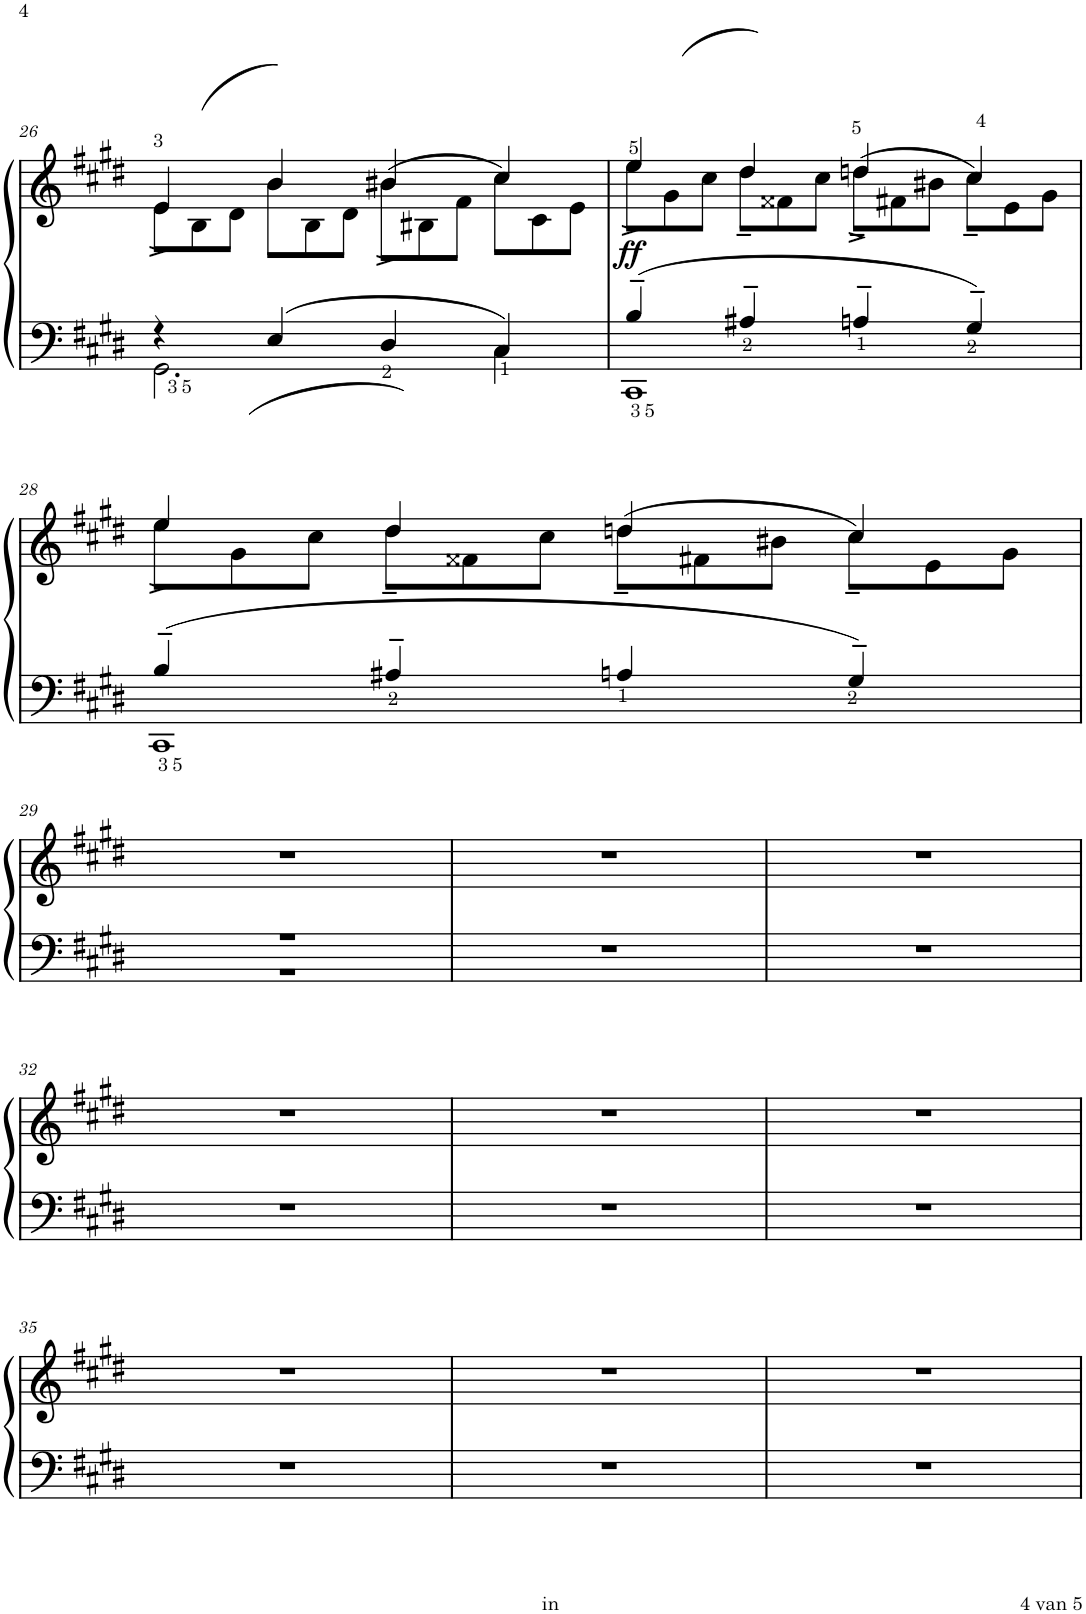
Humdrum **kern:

**kern	**kern	**dynam
*part1	*part1	*part1
*staff2	*staff1	*staff1/2
*I"Piano	*	*
*I'Pno.	*	*
!!LO:PB:g=z
*clefF4	*clefG2	*
*k[f#c#g#d#]	*k[f#c#g#d#]	*
*M4/4	*M4/4	*
=26	=26	=26
*^	*	*
*	*	*Xbrackettup	*
*	*	*^	*
4r	2.GG#\	12e>^\L	4e/	.
.	.	(12B\	.	.
.	.	12d#\J	.	.
4E/	.	12b\L)	4b/	.
.	.	12B\	.	.
.	.	12d#\J	.	.
4D#</	.	(>12b#X^\L	4b#/	.
.	.	12B#X\	.	.
.	.	12f#\J	.	.
4C#/	4C#\	12cc#\L)	4cc#/	.
.	.	12c#\	.	.
.	.	12e\J	.	.
=27	=27	=27	=27	=27
!	!	!	!	!LO:DY:a=2
4B~/	1CC#	12ee>^\L	4ee/	ff
.	.	(12g#\	.	.
.	.	12cc#\J	.	.
4A#X<~/	.	12dd#~\L)	4dd#/	.
.	.	12f##X\	.	.
.	.	12cc#\J	.	.
4An<~/	.	(>12ddn>~^\L	4dd/	.
.	.	12f#X\	.	.
.	.	12b#X\J	.	.
4G#~/	.	12cc#>~\L)	4cc#/	.
.	.	12e\	.	.
.	.	12g#\J	.	.
!!LO:LB:g=z	!!
=28	=28	=28	=28	=28
4B~/	1CC#	12ee^\L	4ee/	.
.	.	(12g#\	.	.
.	.	12cc#\J	.	.
4A#X<~/	.	12dd#~\L)	4dd#/	.
.	.	12f##X\	.	.
.	.	12cc#\J	.	.
4An/	.	(>12ddn~\L	4dd/	.
.	.	12f#X\	.	.
.	.	12b#X\J	.	.
4G#~/	.	12cc#~\L)	4cc#/	.
.	.	12e\	.	.
.	.	12g#\J	.	.
*	*	*v	*v	*
!!LO:LB:g=z
=29	=29	=29	=29
1r	1r	1r	.
*v	*v	*	*
=30	=30	=30
1r	1r	.
=31	=31	=31
1r	1r	.
!!LO:LB:g=z
=32	=32	=32
1r	1r	.
=33	=33	=33
1r	1r	.
=34	=34	=34
1r	1r	.
!!LO:LB:g=z
=35	=35	=35
1r	1r	.
=36	=36	=36
1r	1r	.
=37	=37	=37
1r	1r	.
=	=	=
*-	*-	*-
